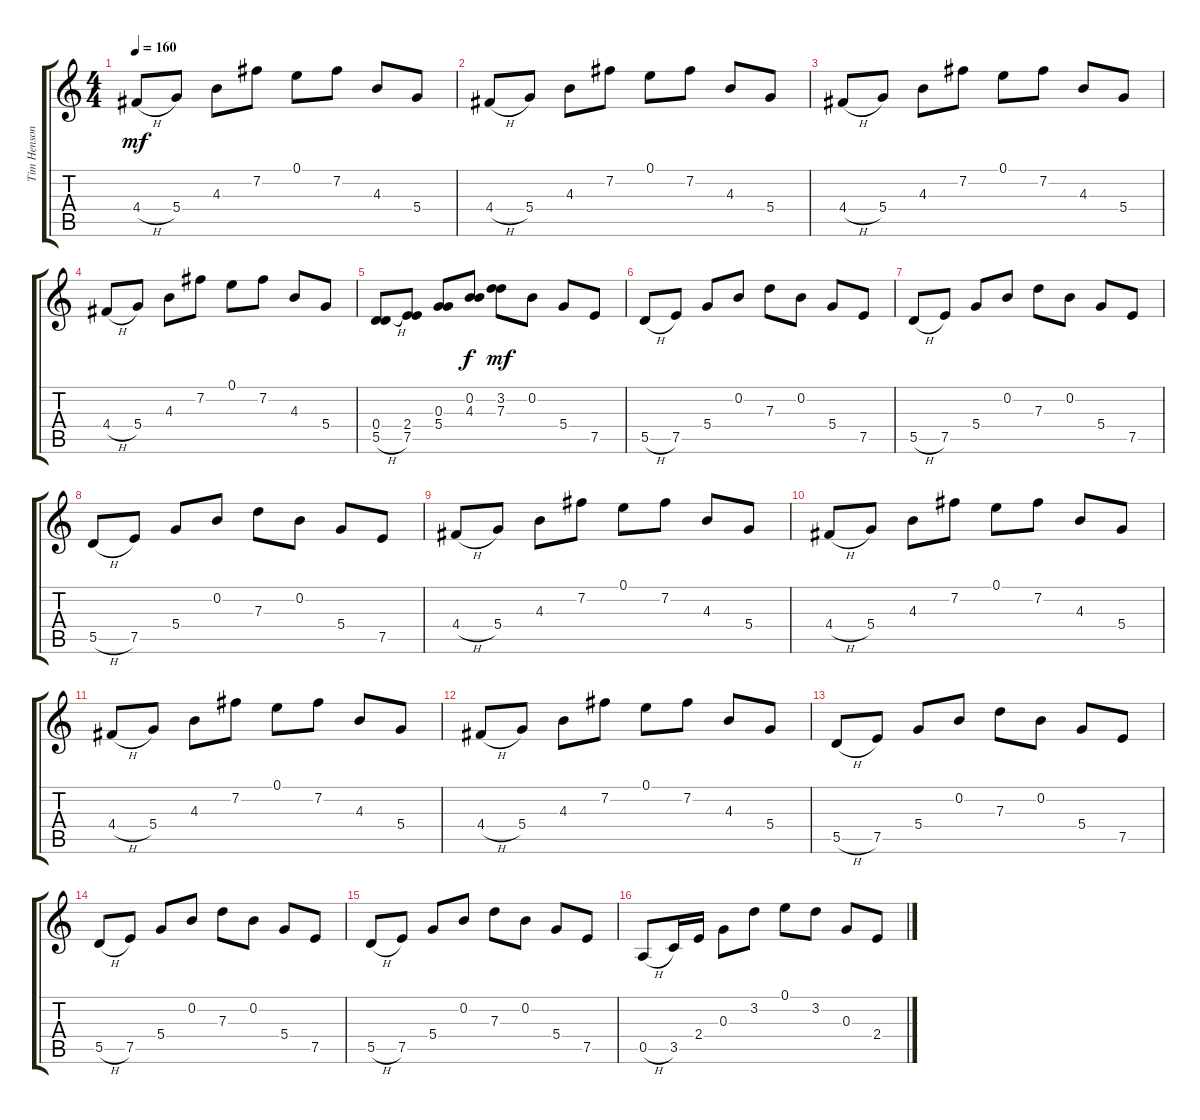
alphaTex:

\track ("Tim Henson Clean 2" "Tim Henson") {instrument acousticguitarnylon}
\staff {score tabs}
\tuning (E4 B3 G3 D3 A2 D2) {hide}
\ts (4 4)
\tempo 160
\clef g2
\ks c
4.4{h}.8{dy mf} 5.4.8 4.3.8 7.2.8 0.1.8 7.2.8 4.3.8 5.4.8 |
4.4{h}.8 5.4.8 4.3.8 7.2.8 0.1.8 7.2.8 4.3.8 5.4.8 |
4.4{h}.8 5.4.8 4.3.8 7.2.8 0.1.8 7.2.8 4.3.8 5.4.8 |
4.4{h}.8 5.4.8 4.3.8 7.2.8 0.1.8 7.2.8 4.3.8 5.4.8 |
(0.4 5.5{h}).8 (2.4 7.5).8 (0.3 5.4).8 (0.2 4.3).8{dy f} (3.2 7.3).8{dy mf} 0.2.8 5.4.8 7.5.8 |
5.5{h}.8 7.5.8 5.4.8 0.2.8 7.3.8 0.2.8 5.4.8 7.5.8 |
5.5{h}.8 7.5.8 5.4.8 0.2.8 7.3.8 0.2.8 5.4.8 7.5.8 |
5.5{h}.8 7.5.8 5.4.8 0.2.8 7.3.8 0.2.8 5.4.8 7.5.8 |
4.4{h}.8 5.4.8 4.3.8 7.2.8 0.1.8 7.2.8 4.3.8 5.4.8 |
4.4{h}.8 5.4.8 4.3.8 7.2.8 0.1.8 7.2.8 4.3.8 5.4.8 |
4.4{h}.8 5.4.8 4.3.8 7.2.8 0.1.8 7.2.8 4.3.8 5.4.8 |
4.4{h}.8 5.4.8 4.3.8 7.2.8 0.1.8 7.2.8 4.3.8 5.4.8 |
5.5{h}.8 7.5.8 5.4.8 0.2.8 7.3.8 0.2.8 5.4.8 7.5.8 |
5.5{h}.8 7.5.8 5.4.8 0.2.8 7.3.8 0.2.8 5.4.8 7.5.8 |
5.5{h}.8 7.5.8 5.4.8 0.2.8 7.3.8 0.2.8 5.4.8 7.5.8 |
0.5{h}.8 3.5.16 2.4.16 0.3.8 3.2.8 0.1.8 3.2.8 0.3.8 2.4.8
